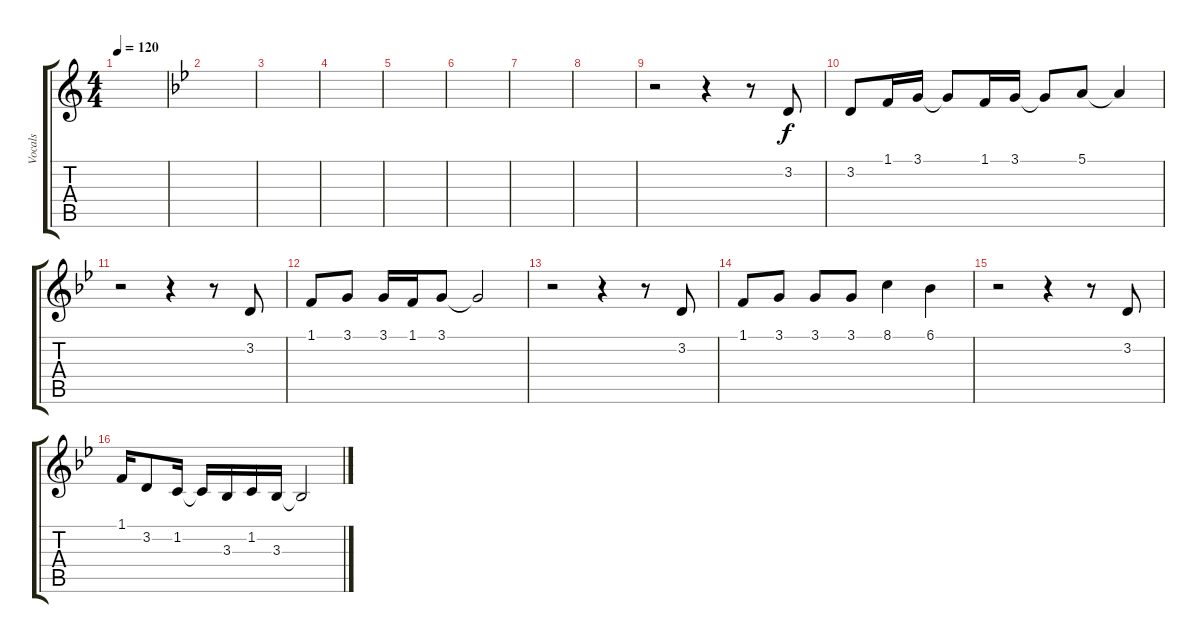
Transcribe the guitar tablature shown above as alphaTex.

\track ("Vocals" "Vocals") {instrument altosax}
\staff {score tabs}
\tuning (E4 B3 G3 D3 A2 E2) {hide}
\ts (4 4)
\tempo 120
\clef g2
\ks c
|
\ks bb
|
|
|
|
|
|
|
r.2 r.4 r.8 3.2.8 |
3.2.8 1.1.16 3.1.16 3.1{t}.8 1.1.16 3.1.16 3.1{t}.8 5.1.8 5.1{t}.4 |
r.2 r.4 r.8 3.2.8 |
1.1.8 3.1.8 3.1.16 1.1.16 3.1.8 3.1{t}.2 |
r.2 r.4 r.8 3.2.8 |
1.1.8 3.1.8 3.1.8 3.1.8 8.1.4 6.1.4 |
r.2 r.4 r.8 3.2.8 |
1.1.16 3.2.8 1.2.16 1.2{t}.16 3.3.16 1.2.16 3.3.16 3.3{t}.2
